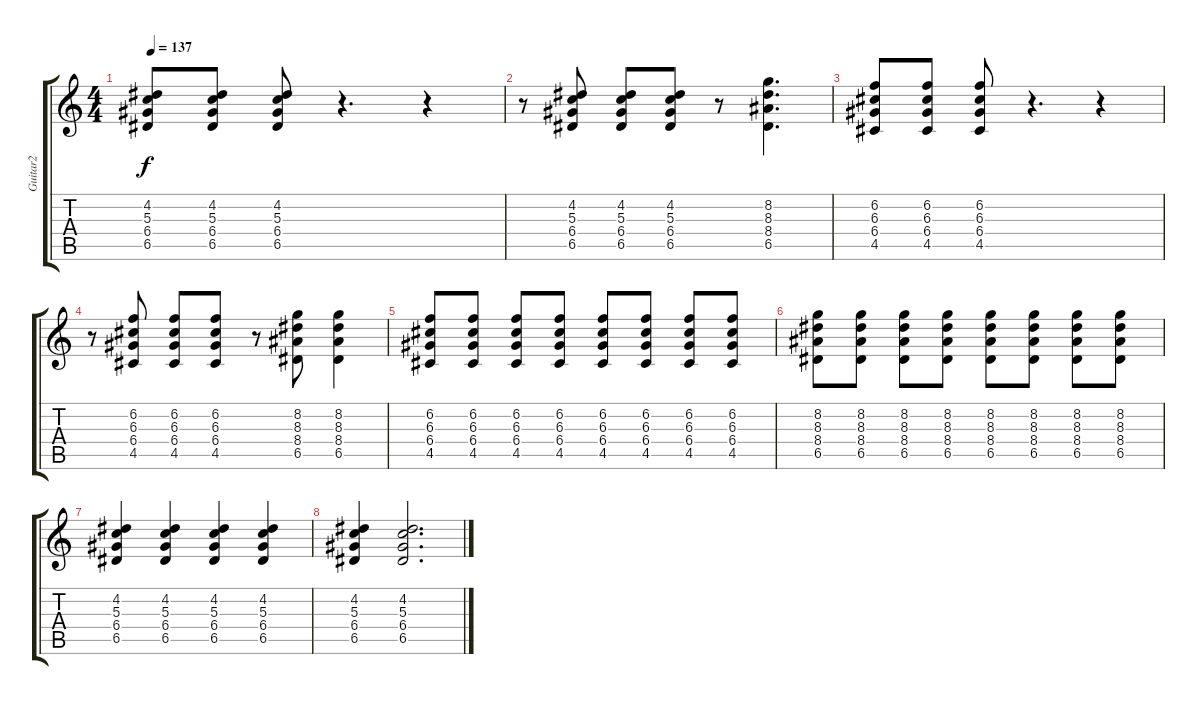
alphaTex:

\track ("Guitar2" "Guitar2") {instrument overdrivenguitar}
\staff {score tabs}
\tuning (E4 B3 G3 D3 A2 E2) {hide}
\ts (4 4)
\tempo 137
\clef g2
\ks c
(4.2 5.3 6.4 6.5).8{dy f} (4.2 5.3 6.4 6.5).8 (4.2 5.3 6.4 6.5).8 r.4{d} r.4 |
r.8 (4.2 5.3 6.4 6.5).8 (4.2 5.3 6.4 6.5).8 (4.2 5.3 6.4 6.5).8 r.8 (8.2 8.3 8.4 6.5).4{d} |
(6.2 6.3 6.4 4.5).8 (6.2 6.3 6.4 4.5).8 (6.2 6.3 6.4 4.5).8 r.4{d} r.4 |
r.8 (6.2 6.3 6.4 4.5).8 (6.2 6.3 6.4 4.5).8 (6.2 6.3 6.4 4.5).8 r.8 (8.2 8.3 8.4 6.5).8 (8.2 8.3 8.4 6.5).4 |
(6.2 6.3 6.4 4.5).8 (6.2 6.3 6.4 4.5).8 (6.2 6.3 6.4 4.5).8 (6.2 6.3 6.4 4.5).8 (6.2 6.3 6.4 4.5).8 (6.2 6.3 6.4 4.5).8 (6.2 6.3 6.4 4.5).8 (6.2 6.3 6.4 4.5).8 |
(8.2 8.3 8.4 6.5).8 (8.2 8.3 8.4 6.5).8 (8.2 8.3 8.4 6.5).8 (8.2 8.3 8.4 6.5).8 (8.2 8.3 8.4 6.5).8 (8.2 8.3 8.4 6.5).8 (8.2 8.3 8.4 6.5).8 (8.2 8.3 8.4 6.5).8 |
(4.2 5.3 6.4 6.5).4 (4.2 5.3 6.4 6.5).4 (4.2 5.3 6.4 6.5).4 (4.2 5.3 6.4 6.5).4 |
(4.2 5.3 6.4 6.5).4 (4.2 5.3 6.4 6.5).2{d}
